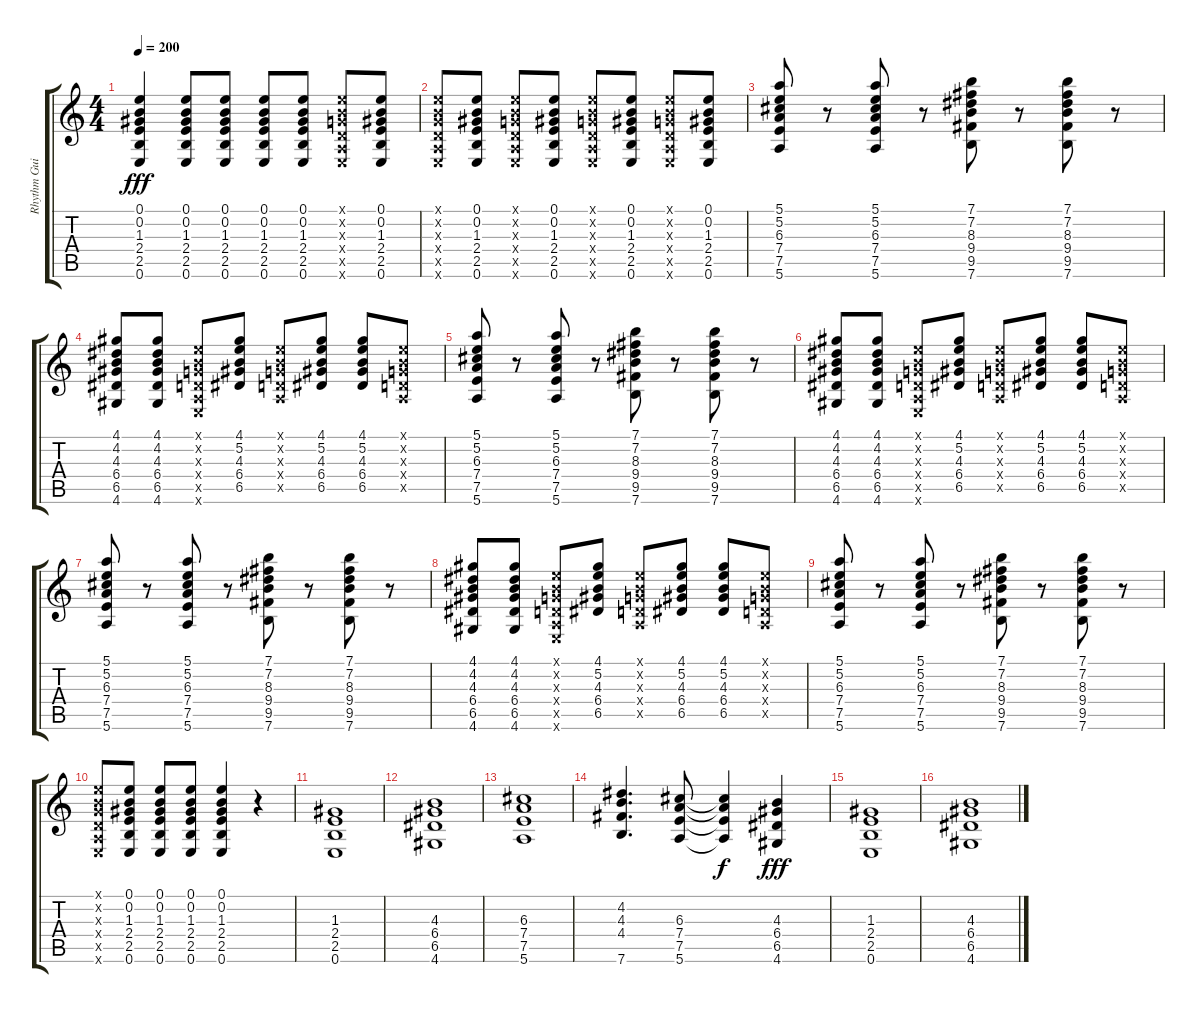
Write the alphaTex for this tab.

\track ("Rhythm Guitar" "Rhythm Gui") {instrument distortionguitar}
\staff {score tabs}
\tuning (E4 B3 G3 D3 A2 E2) {hide}
\ts (4 4)
\tempo 200
\clef g2
\ks c
(0.1 0.2 1.3 2.4 2.5 0.6).4{dy fff} (0.1 0.2 1.3 2.4 2.5 0.6).8 (0.1 0.2 1.3 2.4 2.5 0.6).8 (0.1 0.2 1.3 2.4 2.5 0.6).8 (0.1 0.2 1.3 2.4 2.5 0.6).8 (0.1{x} 0.2{x} 0.3{x} 0.4{x} 0.5{x} 0.6{x}).8 (0.1 0.2 1.3 2.4 2.5 0.6).8 |
(0.1{x} 0.2{x} 0.3{x} 0.4{x} 0.5{x} 0.6{x}).8 (0.1 0.2 1.3 2.4 2.5 0.6).8 (0.1{x} 0.2{x} 0.3{x} 0.4{x} 0.5{x} 0.6{x}).8 (0.1 0.2 1.3 2.4 2.5 0.6).8 (0.1{x} 0.2{x} 0.3{x} 0.4{x} 0.5{x} 0.6{x}).8 (0.1 0.2 1.3 2.4 2.5 0.6).8 (0.1{x} 0.2{x} 0.3{x} 0.4{x} 0.5{x} 0.6{x}).8 (0.1 0.2 1.3 2.4 2.5 0.6).8 |
(5.1 5.2 6.3 7.4 7.5 5.6).8 r.8 (5.1 5.2 6.3 7.4 7.5 5.6).8 r.8 (7.1 7.2 8.3 9.4 9.5 7.6).8 r.8 (7.1 7.2 8.3 9.4 9.5 7.6).8 r.8 |
(4.1 4.2 4.3 6.4 6.5 4.6).8 (4.1 4.2 4.3 6.4 6.5 4.6).8 (0.1{x} 0.2{x} 0.3{x} 0.4{x} 0.5{x} 0.6{x}).8 (4.1 5.2 4.3 6.4 6.5).8 (0.1{x} 0.2{x} 0.3{x} 0.4{x} 0.5{x}).8 (4.1 5.2 4.3 6.4 6.5).8 (4.1 5.2 4.3 6.4 6.5).8 (0.1{x} 0.2{x} 0.3{x} 0.4{x} 0.5{x}).8 |
(5.1 5.2 6.3 7.4 7.5 5.6).8 r.8 (5.1 5.2 6.3 7.4 7.5 5.6).8 r.8 (7.1 7.2 8.3 9.4 9.5 7.6).8 r.8 (7.1 7.2 8.3 9.4 9.5 7.6).8 r.8 |
(4.1 4.2 4.3 6.4 6.5 4.6).8 (4.1 4.2 4.3 6.4 6.5 4.6).8 (0.1{x} 0.2{x} 0.3{x} 0.4{x} 0.5{x} 0.6{x}).8 (4.1 5.2 4.3 6.4 6.5).8 (0.1{x} 0.2{x} 0.3{x} 0.4{x} 0.5{x}).8 (4.1 5.2 4.3 6.4 6.5).8 (4.1 5.2 4.3 6.4 6.5).8 (0.1{x} 0.2{x} 0.3{x} 0.4{x} 0.5{x}).8 |
(5.1 5.2 6.3 7.4 7.5 5.6).8 r.8 (5.1 5.2 6.3 7.4 7.5 5.6).8 r.8 (7.1 7.2 8.3 9.4 9.5 7.6).8 r.8 (7.1 7.2 8.3 9.4 9.5 7.6).8 r.8 |
(4.1 4.2 4.3 6.4 6.5 4.6).8 (4.1 4.2 4.3 6.4 6.5 4.6).8 (0.1{x} 0.2{x} 0.3{x} 0.4{x} 0.5{x} 0.6{x}).8 (4.1 5.2 4.3 6.4 6.5).8 (0.1{x} 0.2{x} 0.3{x} 0.4{x} 0.5{x}).8 (4.1 5.2 4.3 6.4 6.5).8 (4.1 5.2 4.3 6.4 6.5).8 (0.1{x} 0.2{x} 0.3{x} 0.4{x} 0.5{x}).8 |
(5.1 5.2 6.3 7.4 7.5 5.6).8 r.8 (5.1 5.2 6.3 7.4 7.5 5.6).8 r.8 (7.1 7.2 8.3 9.4 9.5 7.6).8 r.8 (7.1 7.2 8.3 9.4 9.5 7.6).8 r.8 |
(0.1{x} 0.2{x} 0.3{x} 0.4{x} 0.5{x} 0.6{x}).8 (0.1 0.2 1.3 2.4 2.5 0.6).8 (0.1 0.2 1.3 2.4 2.5 0.6).8 (0.1 0.2 1.3 2.4 2.5 0.6).8 (0.1 0.2 1.3 2.4 2.5 0.6).4 r.4 |
(1.3 2.4 2.5 0.6).1 |
(4.3 6.4 6.5 4.6).1 |
(6.3 7.4 7.5 5.6).1 |
(4.2 4.3 4.4 7.6).4{d} (6.3 7.4 7.5 5.6).8 (6.3{t} 7.4{t} 7.5{t} 5.6{t}).4{dy f} (4.3 6.4 6.5 4.6).4{dy fff} |
(1.3 2.4 2.5 0.6).1 |
(4.3 6.4 6.5 4.6).1
